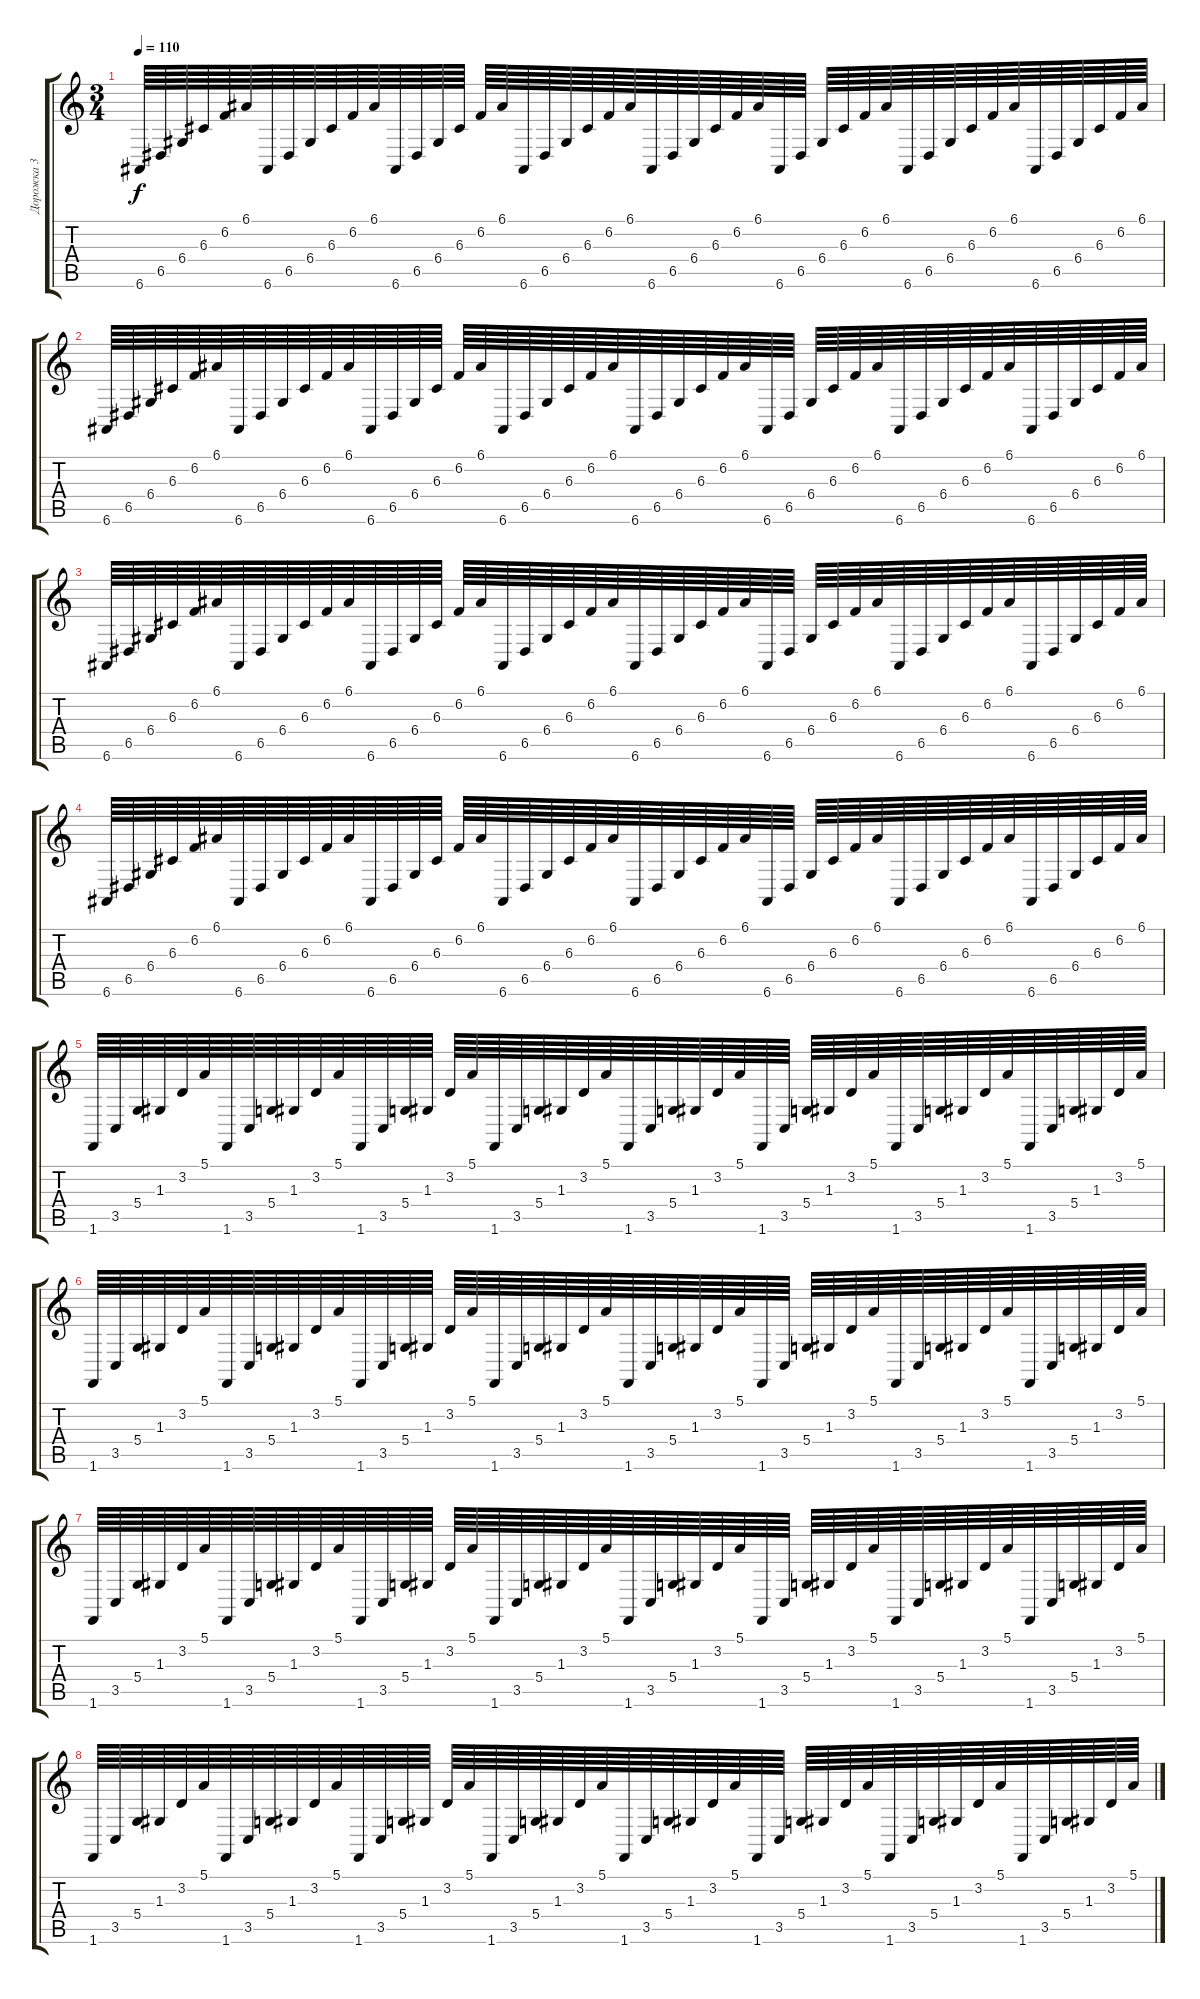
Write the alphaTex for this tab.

\track ("Дорожка 3" "Дорожка 3") {instrument brightacousticpiano}
\staff {score tabs}
\tuning (E4 B3 G3 D3 A2 E2) {hide}
\ts (3 4)
\tempo 110
\clef g2
\ks c
6.6.64{dy f} 6.5.64 6.4.64 6.3.64 6.2.64 6.1.64 6.6.64 6.5.64 6.4.64 6.3.64 6.2.64 6.1.64 6.6.64 6.5.64 6.4.64 6.3.64 6.2.64 6.1.64 6.6.64 6.5.64 6.4.64 6.3.64 6.2.64 6.1.64 6.6.64 6.5.64 6.4.64 6.3.64 6.2.64 6.1.64 6.6.64 6.5.64 6.4.64 6.3.64 6.2.64 6.1.64 6.6.64 6.5.64 6.4.64 6.3.64 6.2.64 6.1.64 6.6.64 6.5.64 6.4.64 6.3.64 6.2.64 6.1.64 |
6.6.64 6.5.64 6.4.64 6.3.64 6.2.64 6.1.64 6.6.64 6.5.64 6.4.64 6.3.64 6.2.64 6.1.64 6.6.64 6.5.64 6.4.64 6.3.64 6.2.64 6.1.64 6.6.64 6.5.64 6.4.64 6.3.64 6.2.64 6.1.64 6.6.64 6.5.64 6.4.64 6.3.64 6.2.64 6.1.64 6.6.64 6.5.64 6.4.64 6.3.64 6.2.64 6.1.64 6.6.64 6.5.64 6.4.64 6.3.64 6.2.64 6.1.64 6.6.64 6.5.64 6.4.64 6.3.64 6.2.64 6.1.64 |
6.6.64 6.5.64 6.4.64 6.3.64 6.2.64 6.1.64 6.6.64 6.5.64 6.4.64 6.3.64 6.2.64 6.1.64 6.6.64 6.5.64 6.4.64 6.3.64 6.2.64 6.1.64 6.6.64 6.5.64 6.4.64 6.3.64 6.2.64 6.1.64 6.6.64 6.5.64 6.4.64 6.3.64 6.2.64 6.1.64 6.6.64 6.5.64 6.4.64 6.3.64 6.2.64 6.1.64 6.6.64 6.5.64 6.4.64 6.3.64 6.2.64 6.1.64 6.6.64 6.5.64 6.4.64 6.3.64 6.2.64 6.1.64 |
6.6.64 6.5.64 6.4.64 6.3.64 6.2.64 6.1.64 6.6.64 6.5.64 6.4.64 6.3.64 6.2.64 6.1.64 6.6.64 6.5.64 6.4.64 6.3.64 6.2.64 6.1.64 6.6.64 6.5.64 6.4.64 6.3.64 6.2.64 6.1.64 6.6.64 6.5.64 6.4.64 6.3.64 6.2.64 6.1.64 6.6.64 6.5.64 6.4.64 6.3.64 6.2.64 6.1.64 6.6.64 6.5.64 6.4.64 6.3.64 6.2.64 6.1.64 6.6.64 6.5.64 6.4.64 6.3.64 6.2.64 6.1.64 |
1.6.64 3.5.64 5.4.64 1.3.64 3.2.64 5.1.64 1.6.64 3.5.64 5.4.64 1.3.64 3.2.64 5.1.64 1.6.64 3.5.64 5.4.64 1.3.64 3.2.64 5.1.64 1.6.64 3.5.64 5.4.64 1.3.64 3.2.64 5.1.64 1.6.64 3.5.64 5.4.64 1.3.64 3.2.64 5.1.64 1.6.64 3.5.64 5.4.64 1.3.64 3.2.64 5.1.64 1.6.64 3.5.64 5.4.64 1.3.64 3.2.64 5.1.64 1.6.64 3.5.64 5.4.64 1.3.64 3.2.64 5.1.64 |
1.6.64 3.5.64 5.4.64 1.3.64 3.2.64 5.1.64 1.6.64 3.5.64 5.4.64 1.3.64 3.2.64 5.1.64 1.6.64 3.5.64 5.4.64 1.3.64 3.2.64 5.1.64 1.6.64 3.5.64 5.4.64 1.3.64 3.2.64 5.1.64 1.6.64 3.5.64 5.4.64 1.3.64 3.2.64 5.1.64 1.6.64 3.5.64 5.4.64 1.3.64 3.2.64 5.1.64 1.6.64 3.5.64 5.4.64 1.3.64 3.2.64 5.1.64 1.6.64 3.5.64 5.4.64 1.3.64 3.2.64 5.1.64 |
1.6.64 3.5.64 5.4.64 1.3.64 3.2.64 5.1.64 1.6.64 3.5.64 5.4.64 1.3.64 3.2.64 5.1.64 1.6.64 3.5.64 5.4.64 1.3.64 3.2.64 5.1.64 1.6.64 3.5.64 5.4.64 1.3.64 3.2.64 5.1.64 1.6.64 3.5.64 5.4.64 1.3.64 3.2.64 5.1.64 1.6.64 3.5.64 5.4.64 1.3.64 3.2.64 5.1.64 1.6.64 3.5.64 5.4.64 1.3.64 3.2.64 5.1.64 1.6.64 3.5.64 5.4.64 1.3.64 3.2.64 5.1.64 |
1.6.64 3.5.64 5.4.64 1.3.64 3.2.64 5.1.64 1.6.64 3.5.64 5.4.64 1.3.64 3.2.64 5.1.64 1.6.64 3.5.64 5.4.64 1.3.64 3.2.64 5.1.64 1.6.64 3.5.64 5.4.64 1.3.64 3.2.64 5.1.64 1.6.64 3.5.64 5.4.64 1.3.64 3.2.64 5.1.64 1.6.64 3.5.64 5.4.64 1.3.64 3.2.64 5.1.64 1.6.64 3.5.64 5.4.64 1.3.64 3.2.64 5.1.64 1.6.64 3.5.64 5.4.64 1.3.64 3.2.64 5.1.64
